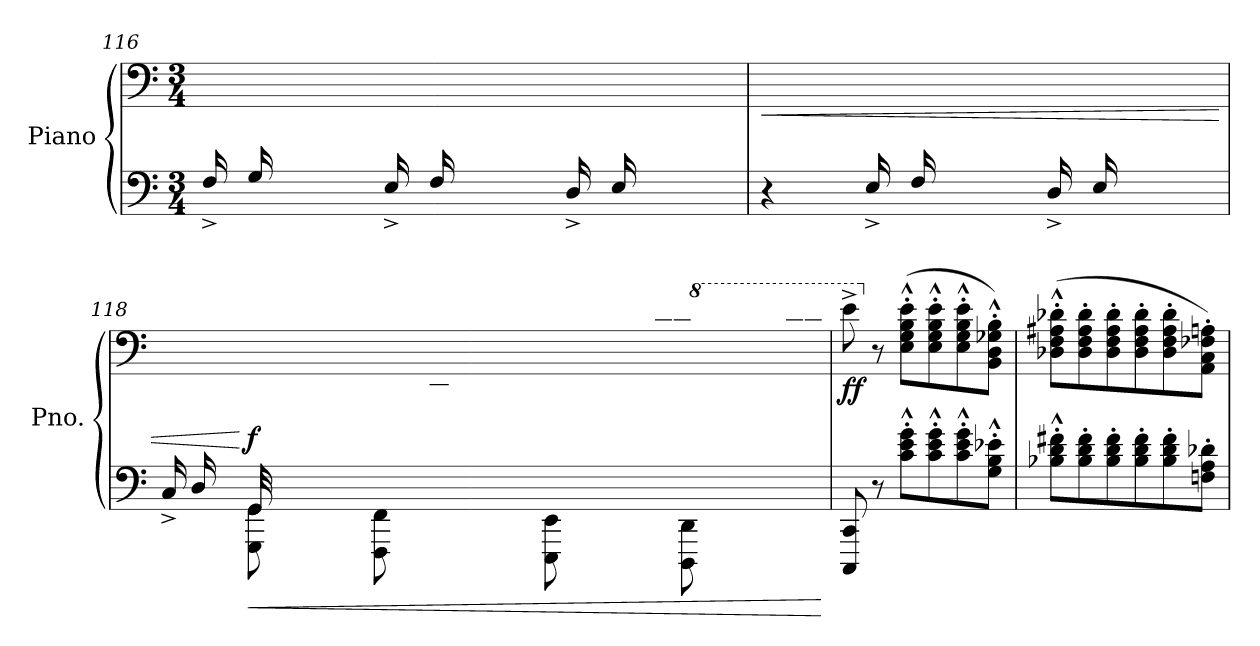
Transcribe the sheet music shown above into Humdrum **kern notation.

**kern	**kern	**dynam
*part1	*part1	*part1
*staff2	*staff1	*staff1/2
*I"Piano	*	*
*I'Pno.	*	*
!!LO:LB:g=z
*clefF4	*clefF4	*
*k[]	*k[]	*
*M3/4	*M3/4	*
=116	=116	=116
*	*^	*
(>16F^/LL	2.ryy	8ryy	.
16G/	.	.	.
8ryy	.	16A\	.
.	.	16B\JJ)	.
(>16E^/LL	.	8ryy	.
16F/	.	.	.
8ryy	.	16G\	.
.	.	16A\JJ)	.
(>16D^/LL	.	8ryy	.
16E/	.	.	.
8ryy	.	16F\	.
.	.	16G\JJ)	.
=117	=117	=117	=117
!	!	!	!LO:HP:b
4r	2.ryy	4.ryy	<
(>16E^/LL	.	.	.
16F/	.	.	.
8ryy	.	16G\	.
.	.	16A\JJ)	.
(>16D^/LL	.	8ryy	.
16E/	.	.	.
8ryy	.	16F\	.
.	.	16G\JJ)	.
!!LO:PB:g=z	!!
=118	=118	=118	=118
*^	*	*	*
4ryy	(>16C^/LL	4ryy	8ryy	.
.	16D/	.	.	.
.	8ryy	.	16E\	.
.	.	.	16F\JJ)	.
*Xtuplet	*	*	*	*
!	!	!	!	!LO:HP:b=2
!	!	!	!	!LO:DY:n=1:b
60GG/LLL	8GGG\ 8GG\L	60ryy	2ryy	< [ f
60%29ryy	.	60AA!\	.	.
.	.	60BB!\	.	.
.	.	60C!\	.	.
.	.	60D!\	.	.
.	.	60E!\	.	.
.	.	60F!\	.	.
.	.	60A!\	.	.
.	8FFF\ 8FF\	.	.	.
.	.	60B!\	.	.
*	*	*clefG2	*	*
.	.	60c!\	.	.
.	.	60d!\	.	.
.	.	60e!\	.	.
.	.	60f!\	.	.
.	.	60g!\	.	.
.	.	60a!\	.	.
.	8EEE\ 8EE\	60b!\	.	.
.	.	60cc!\	.	.
.	.	60dd!\	.	.
.	.	60ee!\	.	.
.	.	60ff!\	.	.
!	!	!	!	!LO:DY:n=2:b
.	.	60gg!\	.	other-dynamics
.	.	60aa!\	.	.
.	.	60bb!\	.	.
.	8DDD\ 8DD\J	.	.	.
*	*	*8va	*	*
.	.	60ccc!\	.	.
.	.	60ddd!\	.	.
.	.	60eee!\	.	.
.	.	60fff!\	.	.
.	.	60ggg!\	.	.
.	.	60aaa!\	.	.
.	.	60bbb!\JJJ	.	.
*v	*v	*	*	*
*	*v	*v	*
.	.	[
!!LO:PB:g=z
=119	=119	=119
!	!	!LO:DY:b
8CCC/ 8CC/	8cccc^\	ff
*	*X8va	*
8r	8r	.
8c\'^^ 8e\'^^ 8g\'^^L	(>8cc\'^^ 8ee\'^^ 8gg\'^^ 8ccc\'^^L	.
8c\'^^ 8e\'^^ 8g\'^^	8cc\'^^ 8ee\'^^ 8gg\'^^ 8ccc\'^^	.
8c\'^^ 8e\'^^ 8g\'^^	8cc\'^^ 8ee\'^^ 8gg\'^^ 8ccc\'^^	.
8G\'^^ 8B\'^^ 8e-X\'^^J	8g\'^^ 8b\'^^ 8ee-X\'^^ 8gg\'^^J)	.
=120	=120	=120
8B-X\'^^ 8d\'^^ 8f#X\'^^L	(>8b-X\'^^ 8dd\'^^ 8ff#X\'^^ 8bb-X\'^^L	.
8B-\' 8d\' 8f#\'	8b-\' 8dd\' 8ff#\' 8bb-\'	.
8B-\' 8d\' 8f#\'	8b-\' 8dd\' 8ff#\' 8bb-\'	.
8B-\' 8d\' 8f#\'	8b-\' 8dd\' 8ff#\' 8bb-\'	.
8B-\' 8d\' 8f#\'	8b-\' 8dd\' 8ff#\' 8bb-\'	.
8Fn\' 8A\' 8d-X\'J	8f\' 8a\' 8dd-X\' 8ffn\'J)	.
=	=	=
*-	*-	*-
